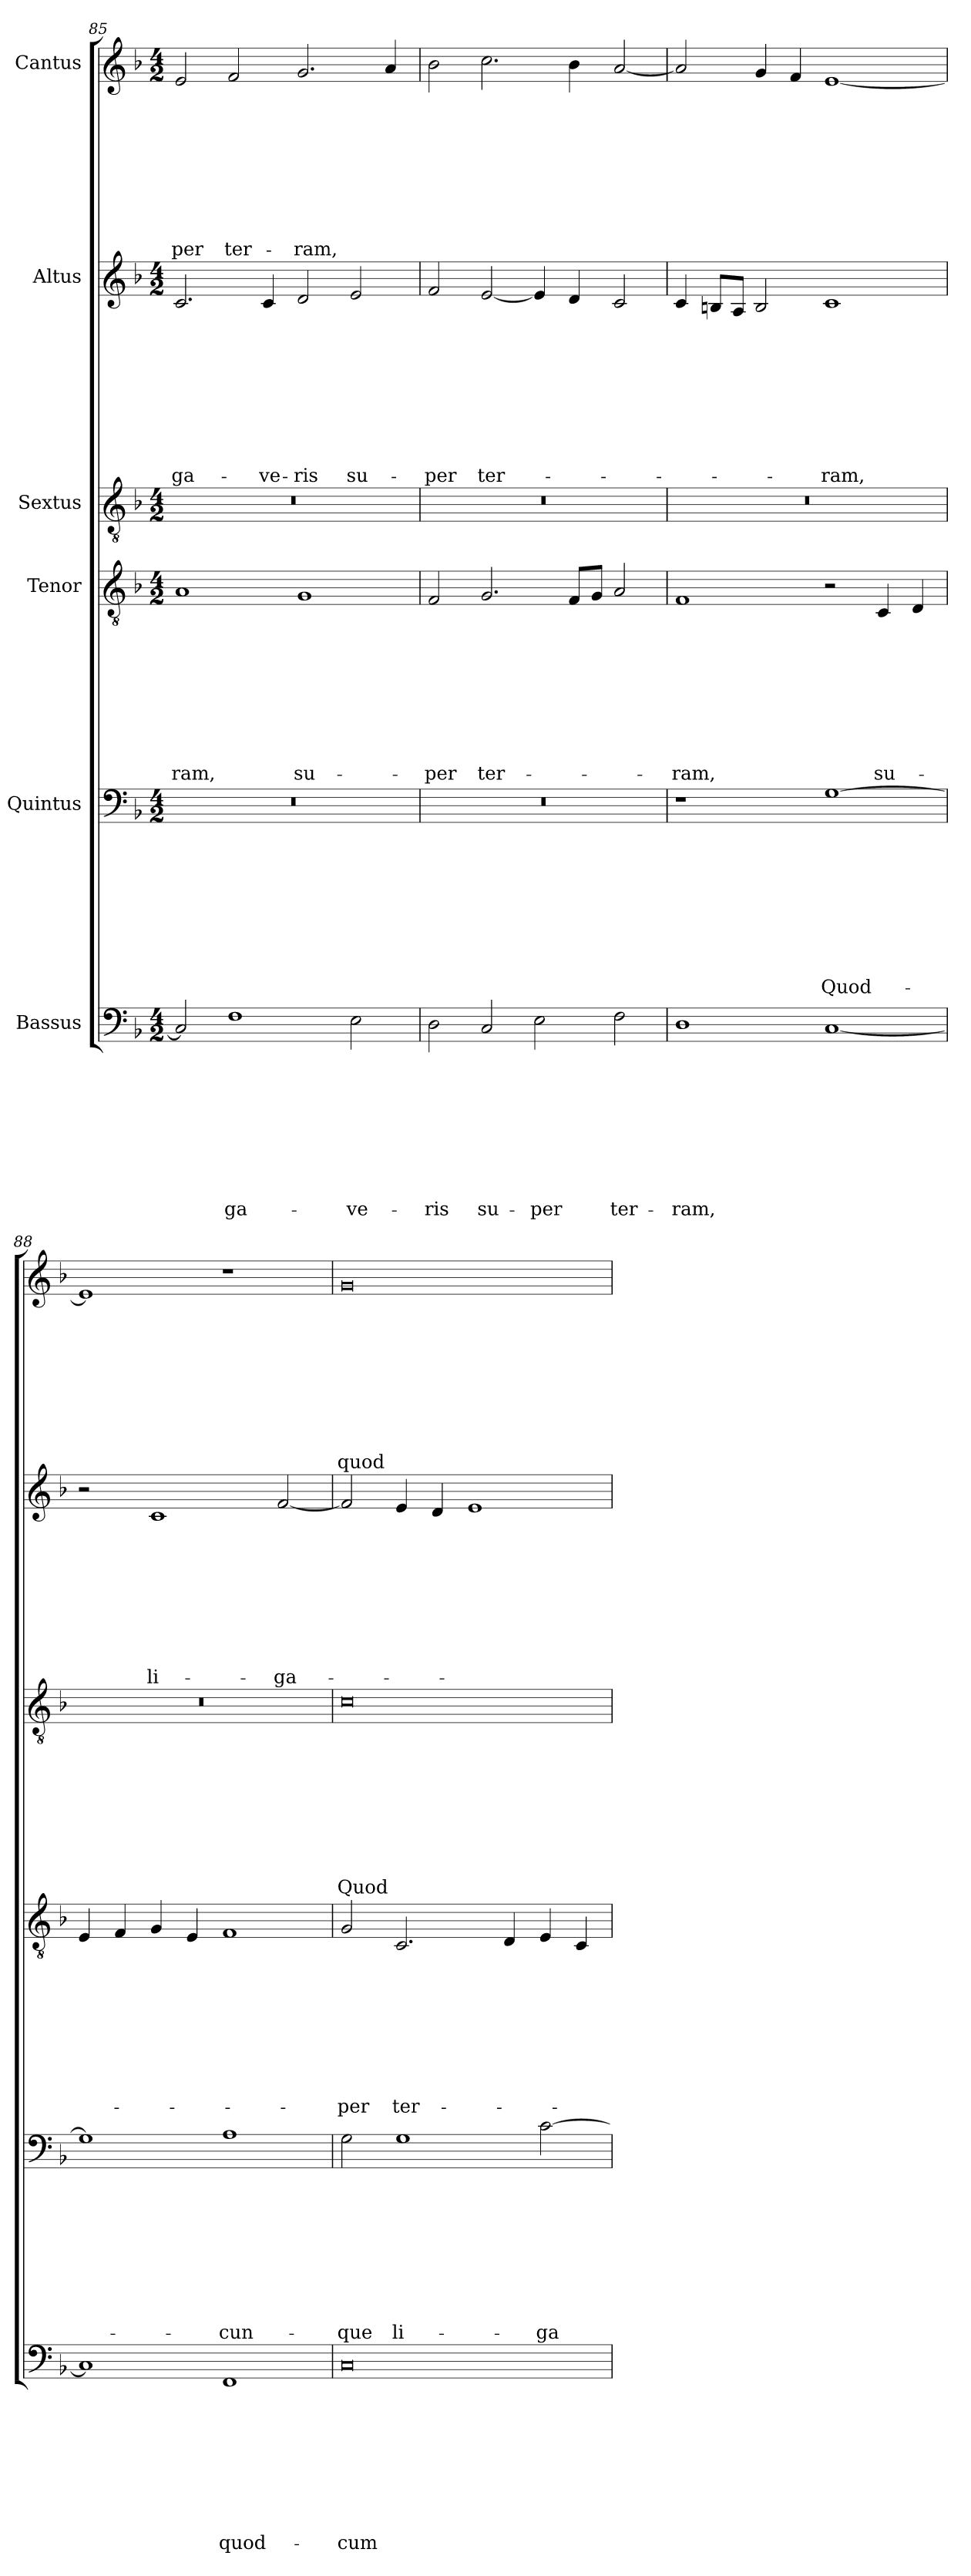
**kern	**text	**text	**text	**text	**text	**text	**text	**text	**text	**kern	**text	**text	**text	**text	**text	**text	**text	**text	**text	**kern	**text	**text	**text	**text	**text	**text	**text	**text	**text	**kern	**text	**text	**text	**text	**text	**text	**text	**text	**text	**kern	**text	**text	**text	**text	**text	**text	**text	**text	**text	**kern	**text	**text	**text	**text	**text	**text	**text	**text	**text
*part6	*part6	*part6	*part6	*part6	*part6	*part6	*part6	*part6	*part6	*part5	*part5	*part5	*part5	*part5	*part5	*part5	*part5	*part5	*part5	*part4	*part4	*part4	*part4	*part4	*part4	*part4	*part4	*part4	*part4	*part3	*part3	*part3	*part3	*part3	*part3	*part3	*part3	*part3	*part3	*part2	*part2	*part2	*part2	*part2	*part2	*part2	*part2	*part2	*part2	*part1	*part1	*part1	*part1	*part1	*part1	*part1	*part1	*part1	*part1
*staff6	*staff6	*staff6	*staff6	*staff6	*staff6	*staff6	*staff6	*staff6	*staff6	*staff5	*staff5	*staff5	*staff5	*staff5	*staff5	*staff5	*staff5	*staff5	*staff5	*staff4	*staff4	*staff4	*staff4	*staff4	*staff4	*staff4	*staff4	*staff4	*staff4	*staff3	*staff3	*staff3	*staff3	*staff3	*staff3	*staff3	*staff3	*staff3	*staff3	*staff2	*staff2	*staff2	*staff2	*staff2	*staff2	*staff2	*staff2	*staff2	*staff2	*staff1	*staff1	*staff1	*staff1	*staff1	*staff1	*staff1	*staff1	*staff1	*staff1
*I"Bassus	*	*	*	*	*	*	*	*	*	*I"Quintus	*	*	*	*	*	*	*	*	*	*I"Tenor	*	*	*	*	*	*	*	*	*	*I"Sextus	*	*	*	*	*	*	*	*	*	*I"Altus	*	*	*	*	*	*	*	*	*	*I"Cantus	*	*	*	*	*	*	*	*	*
*clefF4	*	*	*	*	*	*	*	*	*	*clefF4	*	*	*	*	*	*	*	*	*	*clefGv2	*	*	*	*	*	*	*	*	*	*clefGv2	*	*	*	*	*	*	*	*	*	*clefG2	*	*	*	*	*	*	*	*	*	*clefG2	*	*	*	*	*	*	*	*	*
*k[b-]	*	*	*	*	*	*	*	*	*	*k[b-]	*	*	*	*	*	*	*	*	*	*k[b-]	*	*	*	*	*	*	*	*	*	*k[b-]	*	*	*	*	*	*	*	*	*	*k[b-]	*	*	*	*	*	*	*	*	*	*k[b-]	*	*	*	*	*	*	*	*	*
*F:	*	*	*	*	*	*	*	*	*	*F:	*	*	*	*	*	*	*	*	*	*F:	*	*	*	*	*	*	*	*	*	*F:	*	*	*	*	*	*	*	*	*	*F:	*	*	*	*	*	*	*	*	*	*F:	*	*	*	*	*	*	*	*	*
*M4/2	*	*	*	*	*	*	*	*	*	*M4/2	*	*	*	*	*	*	*	*	*	*M4/2	*	*	*	*	*	*	*	*	*	*M4/2	*	*	*	*	*	*	*	*	*	*M4/2	*	*	*	*	*	*	*	*	*	*M4/2	*	*	*	*	*	*	*	*	*
=85	=85	=85	=85	=85	=85	=85	=85	=85	=85	=85	=85	=85	=85	=85	=85	=85	=85	=85	=85	=85	=85	=85	=85	=85	=85	=85	=85	=85	=85	=85	=85	=85	=85	=85	=85	=85	=85	=85	=85	=85	=85	=85	=85	=85	=85	=85	=85	=85	=85	=85	=85	=85	=85	=85	=85	=85	=85	=85	=85
!	!	!	!	!	!	!	!	!	!	!	!	!	!	!	!	!	!	!	!	!	!	!	!	!	!	!	!	!	!LO:LY:b	!	!	!	!	!	!	!	!	!	!	!	!	!	!	!	!	!	!	!	!LO:LY:b	!	!	!	!	!	!	!	!	!	!LO:LY:b
2C/]	.	.	.	.	.	.	.	.	.	0r	.	.	.	.	.	.	.	.	.	1A	.	.	.	.	.	.	.	.	-ram,	0r	.	.	.	.	.	.	.	.	.	2.c/	.	.	.	.	.	.	.	.	-ga-	2e/	.	.	.	.	.	.	.	.	-per
!	!	!	!	!	!	!	!	!	!LO:LY:b	!	!	!	!	!	!	!	!	!	!	!	!	!	!	!	!	!	!	!	!	!	!	!	!	!	!	!	!	!	!	!	!	!	!	!	!	!	!	!	!	!	!	!	!	!	!	!	!	!	!LO:LY:b
1F	.	.	.	.	.	.	.	.	-ga-	.	.	.	.	.	.	.	.	.	.	.	.	.	.	.	.	.	.	.	.	.	.	.	.	.	.	.	.	.	.	.	.	.	.	.	.	.	.	.	.	2f/	.	.	.	.	.	.	.	.	ter-
!	!	!	!	!	!	!	!	!	!	!	!	!	!	!	!	!	!	!	!	!	!	!	!	!	!	!	!	!	!	!	!	!	!	!	!	!	!	!	!	!	!	!	!	!	!	!	!	!	!LO:LY:b	!	!	!	!	!	!	!	!	!	!
.	.	.	.	.	.	.	.	.	.	.	.	.	.	.	.	.	.	.	.	.	.	.	.	.	.	.	.	.	.	.	.	.	.	.	.	.	.	.	.	4c/	.	.	.	.	.	.	.	.	-ve-	.	.	.	.	.	.	.	.	.	.
!	!	!	!	!	!	!	!	!	!	!	!	!	!	!	!	!	!	!	!	!	!	!	!	!	!	!	!	!	!LO:LY:b	!	!	!	!	!	!	!	!	!	!	!	!	!	!	!	!	!	!	!	!LO:LY:b	!	!	!	!	!	!	!	!	!	!LO:LY:b
.	.	.	.	.	.	.	.	.	.	.	.	.	.	.	.	.	.	.	.	1G	.	.	.	.	.	.	.	.	su-	.	.	.	.	.	.	.	.	.	.	2d/	.	.	.	.	.	.	.	.	-ris	2.g/	.	.	.	.	.	.	.	.	-ram,
!	!	!	!	!	!	!	!	!	!LO:LY:b	!	!	!	!	!	!	!	!	!	!	!	!	!	!	!	!	!	!	!	!	!	!	!	!	!	!	!	!	!	!	!	!	!	!	!	!	!	!	!	!LO:LY:b	!	!	!	!	!	!	!	!	!	!
2E\	.	.	.	.	.	.	.	.	-ve-	.	.	.	.	.	.	.	.	.	.	.	.	.	.	.	.	.	.	.	.	.	.	.	.	.	.	.	.	.	.	2e/	.	.	.	.	.	.	.	.	su-	.	.	.	.	.	.	.	.	.	.
.	.	.	.	.	.	.	.	.	.	.	.	.	.	.	.	.	.	.	.	.	.	.	.	.	.	.	.	.	.	.	.	.	.	.	.	.	.	.	.	.	.	.	.	.	.	.	.	.	.	4a/	.	.	.	.	.	.	.	.	.
!!LO:PB:g=z
=86	=86	=86	=86	=86	=86	=86	=86	=86	=86	=86	=86	=86	=86	=86	=86	=86	=86	=86	=86	=86	=86	=86	=86	=86	=86	=86	=86	=86	=86	=86	=86	=86	=86	=86	=86	=86	=86	=86	=86	=86	=86	=86	=86	=86	=86	=86	=86	=86	=86	=86	=86	=86	=86	=86	=86	=86	=86	=86	=86
!	!	!	!	!	!	!	!	!	!LO:LY:b	!	!	!	!	!	!	!	!	!	!	!	!	!	!	!	!	!	!	!	!LO:LY:b	!	!	!	!	!	!	!	!	!	!	!	!	!	!	!	!	!	!	!	!LO:LY:b	!	!	!	!	!	!	!	!	!	!
2D\	.	.	.	.	.	.	.	.	-ris	0r	.	.	.	.	.	.	.	.	.	2F/	.	.	.	.	.	.	.	.	-per	0r	.	.	.	.	.	.	.	.	.	2f/	.	.	.	.	.	.	.	.	-per	2b-\	.	.	.	.	.	.	.	.	.
!	!	!	!	!	!	!	!	!	!LO:LY:b	!	!	!	!	!	!	!	!	!	!	!	!	!	!	!	!	!	!	!	!LO:LY:b	!	!	!	!	!	!	!	!	!	!	!	!	!	!	!	!	!	!	!	!LO:LY:b	!	!	!	!	!	!	!	!	!	!
2C/	.	.	.	.	.	.	.	.	su-	.	.	.	.	.	.	.	.	.	.	2.G/	.	.	.	.	.	.	.	.	ter-	.	.	.	.	.	.	.	.	.	.	[2e/	.	.	.	.	.	.	.	.	ter-	2.cc\	.	.	.	.	.	.	.	.	.
!	!	!	!	!	!	!	!	!	!LO:LY:b	!	!	!	!	!	!	!	!	!	!	!	!	!	!	!	!	!	!	!	!	!	!	!	!	!	!	!	!	!	!	!	!	!	!	!	!	!	!	!	!	!	!	!	!	!	!	!	!	!	!
2E\	.	.	.	.	.	.	.	.	-per	.	.	.	.	.	.	.	.	.	.	.	.	.	.	.	.	.	.	.	.	.	.	.	.	.	.	.	.	.	.	4e/]	.	.	.	.	.	.	.	.	.	.	.	.	.	.	.	.	.	.	.
.	.	.	.	.	.	.	.	.	.	.	.	.	.	.	.	.	.	.	.	8F/L	.	.	.	.	.	.	.	.	.	.	.	.	.	.	.	.	.	.	.	4d/	.	.	.	.	.	.	.	.	.	4b-\	.	.	.	.	.	.	.	.	.
.	.	.	.	.	.	.	.	.	.	.	.	.	.	.	.	.	.	.	.	8G/J	.	.	.	.	.	.	.	.	.	.	.	.	.	.	.	.	.	.	.	.	.	.	.	.	.	.	.	.	.	.	.	.	.	.	.	.	.	.	.
!	!	!	!	!	!	!	!	!	!LO:LY:b	!	!	!	!	!	!	!	!	!	!	!	!	!	!	!	!	!	!	!	!	!	!	!	!	!	!	!	!	!	!	!	!	!	!	!	!	!	!	!	!	!	!	!	!	!	!	!	!	!	!
2F\	.	.	.	.	.	.	.	.	ter-	.	.	.	.	.	.	.	.	.	.	2A/	.	.	.	.	.	.	.	.	.	.	.	.	.	.	.	.	.	.	.	2c/	.	.	.	.	.	.	.	.	.	[2a/	.	.	.	.	.	.	.	.	.
=87	=87	=87	=87	=87	=87	=87	=87	=87	=87	=87	=87	=87	=87	=87	=87	=87	=87	=87	=87	=87	=87	=87	=87	=87	=87	=87	=87	=87	=87	=87	=87	=87	=87	=87	=87	=87	=87	=87	=87	=87	=87	=87	=87	=87	=87	=87	=87	=87	=87	=87	=87	=87	=87	=87	=87	=87	=87	=87	=87
!	!	!	!	!	!	!	!	!	!LO:LY:b	!	!	!	!	!	!	!	!	!	!	!	!	!	!	!	!	!	!	!	!LO:LY:b	!	!	!	!	!	!	!	!	!	!	!	!	!	!	!	!	!	!	!	!	!	!	!	!	!	!	!	!	!	!
1D	.	.	.	.	.	.	.	.	-ram,	1r	.	.	.	.	.	.	.	.	.	1F	.	.	.	.	.	.	.	.	-ram,	0r	.	.	.	.	.	.	.	.	.	4c/	.	.	.	.	.	.	.	.	.	2a/]	.	.	.	.	.	.	.	.	.
.	.	.	.	.	.	.	.	.	.	.	.	.	.	.	.	.	.	.	.	.	.	.	.	.	.	.	.	.	.	.	.	.	.	.	.	.	.	.	.	8Bn/L	.	.	.	.	.	.	.	.	.	.	.	.	.	.	.	.	.	.	.
.	.	.	.	.	.	.	.	.	.	.	.	.	.	.	.	.	.	.	.	.	.	.	.	.	.	.	.	.	.	.	.	.	.	.	.	.	.	.	.	8A/J	.	.	.	.	.	.	.	.	.	.	.	.	.	.	.	.	.	.	.
.	.	.	.	.	.	.	.	.	.	.	.	.	.	.	.	.	.	.	.	.	.	.	.	.	.	.	.	.	.	.	.	.	.	.	.	.	.	.	.	2B/	.	.	.	.	.	.	.	.	.	4g/	.	.	.	.	.	.	.	.	.
.	.	.	.	.	.	.	.	.	.	.	.	.	.	.	.	.	.	.	.	.	.	.	.	.	.	.	.	.	.	.	.	.	.	.	.	.	.	.	.	.	.	.	.	.	.	.	.	.	.	4f/	.	.	.	.	.	.	.	.	.
!	!	!	!	!	!	!	!	!	!	!	!	!	!	!	!	!	!	!	!LO:LY:b	!	!	!	!	!	!	!	!	!	!	!	!	!	!	!	!	!	!	!	!	!	!	!	!	!	!	!	!	!	!LO:LY:b	!	!	!	!	!	!	!	!	!	!
[1C	.	.	.	.	.	.	.	.	.	[1G	.	.	.	.	.	.	.	.	Quod-	2r	.	.	.	.	.	.	.	.	.	.	.	.	.	.	.	.	.	.	.	1c	.	.	.	.	.	.	.	.	-ram,	[1e	.	.	.	.	.	.	.	.	.
!	!	!	!	!	!	!	!	!	!	!	!	!	!	!	!	!	!	!	!	!	!	!	!	!	!	!	!	!	!LO:LY:b	!	!	!	!	!	!	!	!	!	!	!	!	!	!	!	!	!	!	!	!	!	!	!	!	!	!	!	!	!	!
.	.	.	.	.	.	.	.	.	.	.	.	.	.	.	.	.	.	.	.	4C/	.	.	.	.	.	.	.	.	su-	.	.	.	.	.	.	.	.	.	.	.	.	.	.	.	.	.	.	.	.	.	.	.	.	.	.	.	.	.	.
.	.	.	.	.	.	.	.	.	.	.	.	.	.	.	.	.	.	.	.	4D/	.	.	.	.	.	.	.	.	.	.	.	.	.	.	.	.	.	.	.	.	.	.	.	.	.	.	.	.	.	.	.	.	.	.	.	.	.	.	.
=88	=88	=88	=88	=88	=88	=88	=88	=88	=88	=88	=88	=88	=88	=88	=88	=88	=88	=88	=88	=88	=88	=88	=88	=88	=88	=88	=88	=88	=88	=88	=88	=88	=88	=88	=88	=88	=88	=88	=88	=88	=88	=88	=88	=88	=88	=88	=88	=88	=88	=88	=88	=88	=88	=88	=88	=88	=88	=88	=88
1C]	.	.	.	.	.	.	.	.	.	1G]	.	.	.	.	.	.	.	.	.	4E/	.	.	.	.	.	.	.	.	.	0r	.	.	.	.	.	.	.	.	.	2r	.	.	.	.	.	.	.	.	.	1e]	.	.	.	.	.	.	.	.	.
.	.	.	.	.	.	.	.	.	.	.	.	.	.	.	.	.	.	.	.	4F/	.	.	.	.	.	.	.	.	.	.	.	.	.	.	.	.	.	.	.	.	.	.	.	.	.	.	.	.	.	.	.	.	.	.	.	.	.	.	.
!	!	!	!	!	!	!	!	!	!	!	!	!	!	!	!	!	!	!	!	!	!	!	!	!	!	!	!	!	!	!	!	!	!	!	!	!	!	!	!	!	!	!	!	!	!	!	!	!	!LO:LY:b	!	!	!	!	!	!	!	!	!	!
.	.	.	.	.	.	.	.	.	.	.	.	.	.	.	.	.	.	.	.	4G/	.	.	.	.	.	.	.	.	.	.	.	.	.	.	.	.	.	.	.	1c	.	.	.	.	.	.	.	.	li-	.	.	.	.	.	.	.	.	.	.
.	.	.	.	.	.	.	.	.	.	.	.	.	.	.	.	.	.	.	.	4E/	.	.	.	.	.	.	.	.	.	.	.	.	.	.	.	.	.	.	.	.	.	.	.	.	.	.	.	.	.	.	.	.	.	.	.	.	.	.	.
!	!	!	!	!	!	!	!	!	!LO:LY:b	!	!	!	!	!	!	!	!	!	!LO:LY:b	!	!	!	!	!	!	!	!	!	!	!	!	!	!	!	!	!	!	!	!	!	!	!	!	!	!	!	!	!	!	!	!	!	!	!	!	!	!	!	!
1FF	.	.	.	.	.	.	.	.	quod-	1A	.	.	.	.	.	.	.	.	-cun-	1F	.	.	.	.	.	.	.	.	.	.	.	.	.	.	.	.	.	.	.	.	.	.	.	.	.	.	.	.	.	1r	.	.	.	.	.	.	.	.	.
!	!	!	!	!	!	!	!	!	!	!	!	!	!	!	!	!	!	!	!	!	!	!	!	!	!	!	!	!	!	!	!	!	!	!	!	!	!	!	!	!	!	!	!	!	!	!	!	!	!LO:LY:b	!	!	!	!	!	!	!	!	!	!
.	.	.	.	.	.	.	.	.	.	.	.	.	.	.	.	.	.	.	.	.	.	.	.	.	.	.	.	.	.	.	.	.	.	.	.	.	.	.	.	[2f/	.	.	.	.	.	.	.	.	-ga-	.	.	.	.	.	.	.	.	.	.
=89	=89	=89	=89	=89	=89	=89	=89	=89	=89	=89	=89	=89	=89	=89	=89	=89	=89	=89	=89	=89	=89	=89	=89	=89	=89	=89	=89	=89	=89	=89	=89	=89	=89	=89	=89	=89	=89	=89	=89	=89	=89	=89	=89	=89	=89	=89	=89	=89	=89	=89	=89	=89	=89	=89	=89	=89	=89	=89	=89
!	!	!	!	!	!	!	!	!	!LO:LY:b	!	!	!	!	!	!	!	!	!	!LO:LY:b	!	!	!	!	!	!	!	!	!	!LO:LY:b	!	!	!	!	!	!	!	!	!	!LO:LY:b	!	!	!	!	!	!	!	!	!	!	!	!	!	!	!	!	!	!	!	!LO:LY:b
0C	.	.	.	.	.	.	.	.	-cum-	2G\	.	.	.	.	.	.	.	.	-que	2G/	.	.	.	.	.	.	.	.	-per	0c	.	.	.	.	.	.	.	.	Quod-	2f/]	.	.	.	.	.	.	.	.	.	0g	.	.	.	.	.	.	.	.	quod-
!	!	!	!	!	!	!	!	!	!	!	!	!	!	!	!	!	!	!	!LO:LY:b	!	!	!	!	!	!	!	!	!	!LO:LY:b	!	!	!	!	!	!	!	!	!	!	!	!	!	!	!	!	!	!	!	!	!	!	!	!	!	!	!	!	!	!
.	.	.	.	.	.	.	.	.	.	1G	.	.	.	.	.	.	.	.	li-	2.C/	.	.	.	.	.	.	.	.	ter-	.	.	.	.	.	.	.	.	.	.	4e/	.	.	.	.	.	.	.	.	.	.	.	.	.	.	.	.	.	.	.
.	.	.	.	.	.	.	.	.	.	.	.	.	.	.	.	.	.	.	.	.	.	.	.	.	.	.	.	.	.	.	.	.	.	.	.	.	.	.	.	4d/	.	.	.	.	.	.	.	.	.	.	.	.	.	.	.	.	.	.	.
.	.	.	.	.	.	.	.	.	.	.	.	.	.	.	.	.	.	.	.	.	.	.	.	.	.	.	.	.	.	.	.	.	.	.	.	.	.	.	.	1e	.	.	.	.	.	.	.	.	.	.	.	.	.	.	.	.	.	.	.
.	.	.	.	.	.	.	.	.	.	.	.	.	.	.	.	.	.	.	.	4D/	.	.	.	.	.	.	.	.	.	.	.	.	.	.	.	.	.	.	.	.	.	.	.	.	.	.	.	.	.	.	.	.	.	.	.	.	.	.	.
!	!	!	!	!	!	!	!	!	!	!	!	!	!	!	!	!	!	!	!LO:LY:b	!	!	!	!	!	!	!	!	!	!	!	!	!	!	!	!	!	!	!	!	!	!	!	!	!	!	!	!	!	!	!	!	!	!	!	!	!	!	!	!
.	.	.	.	.	.	.	.	.	.	[2c\	.	.	.	.	.	.	.	.	-ga-	4E/	.	.	.	.	.	.	.	.	.	.	.	.	.	.	.	.	.	.	.	.	.	.	.	.	.	.	.	.	.	.	.	.	.	.	.	.	.	.	.
.	.	.	.	.	.	.	.	.	.	.	.	.	.	.	.	.	.	.	.	4C/	.	.	.	.	.	.	.	.	.	.	.	.	.	.	.	.	.	.	.	.	.	.	.	.	.	.	.	.	.	.	.	.	.	.	.	.	.	.	.
=	=	=	=	=	=	=	=	=	=	=	=	=	=	=	=	=	=	=	=	=	=	=	=	=	=	=	=	=	=	=	=	=	=	=	=	=	=	=	=	=	=	=	=	=	=	=	=	=	=	=	=	=	=	=	=	=	=	=	=
*-	*-	*-	*-	*-	*-	*-	*-	*-	*-	*-	*-	*-	*-	*-	*-	*-	*-	*-	*-	*-	*-	*-	*-	*-	*-	*-	*-	*-	*-	*-	*-	*-	*-	*-	*-	*-	*-	*-	*-	*-	*-	*-	*-	*-	*-	*-	*-	*-	*-	*-	*-	*-	*-	*-	*-	*-	*-	*-	*-
